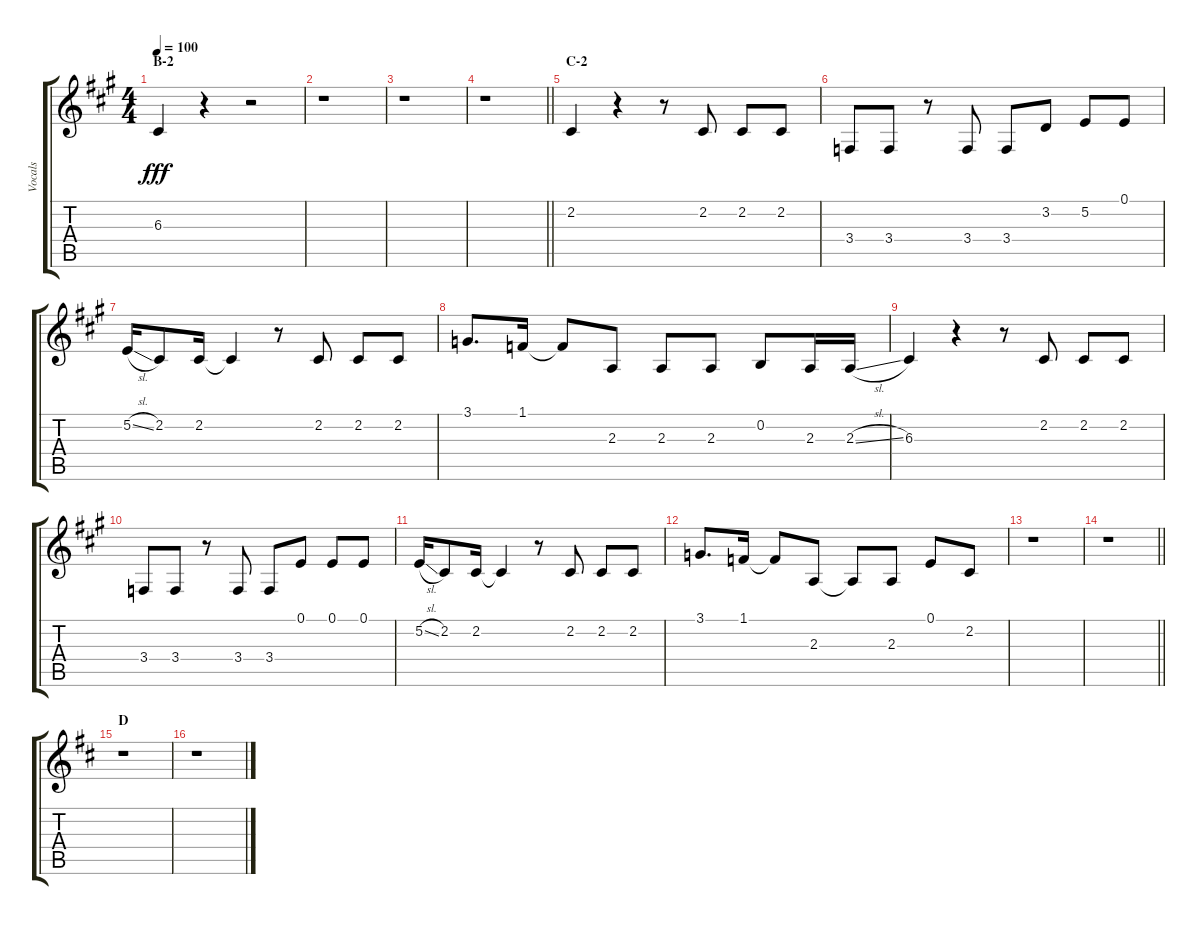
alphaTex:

\track ("Vocals" "Vocals") {instrument voiceoohs}
\staff {score tabs}
\tuning (E4 B3 G3 D3 A2 E2) {hide}
\ts (4 4)
\section ("" "B-2")
\tempo 100
\clef g2
\ks a
6.3.4{dy fff} r.4 r.2 |
r.1 |
r.1 |
\barLineRight lightlight
r.1 |
\section ("" "C-2")
2.2.4 r.4 r.8 2.2.8 2.2.8 2.2.8 |
3.4.8 3.4.8 r.8 3.4.8 3.4.8 3.2.8 5.2.8 0.1.8 |
5.2{sl}.16 2.2.8 2.2.16 2.2{t}.4 r.8 2.2.8 2.2.8 2.2.8 |
3.1.8{d} 1.1.16 1.1{t}.8 2.3.8 2.3.8 2.3.8 0.2.8 2.3.16 2.3{sl}.16 |
6.3.4 r.4 r.8 2.2.8 2.2.8 2.2.8 |
3.4.8 3.4.8 r.8 3.4.8 3.4.8 0.1.8 0.1.8 0.1.8 |
5.2{sl}.16 2.2.8 2.2.16 2.2{t}.4 r.8 2.2.8 2.2.8 2.2.8 |
3.1.8{d} 1.1.16 1.1{t}.8 2.3.8 2.3{t}.8 2.3.8 0.1.8 2.2.8 |
r.1 |
\barLineRight lightlight
r.1 |
\section ("" "D")
\ks d
r.1 |
r.1
